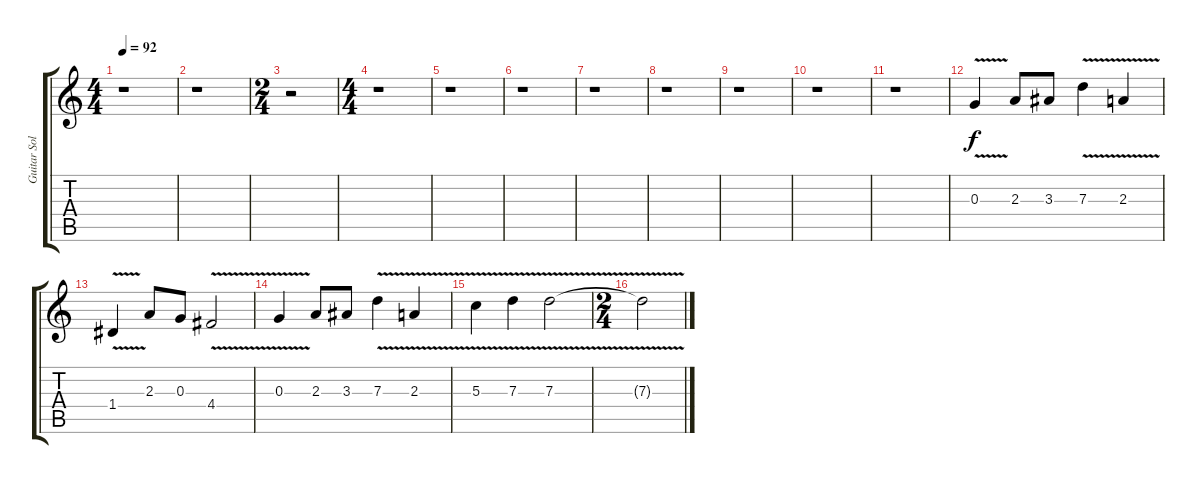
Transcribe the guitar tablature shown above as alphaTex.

\track ("Guitar Solo 1" "Guitar Sol") {instrument overdrivenguitar}
\staff {score tabs}
\tuning (E4 B3 G3 D3 A2 E2) {hide}
\ts (4 4)
\tempo 92
\clef g2
\ks c
r.1{dy f} |
r.1 |
\ts (2 4)
r.2 |
\ts (4 4)
r.1 |
r.1 |
r.1 |
r.1 |
r.1 |
r.1 |
r.1 |
r.1 |
0.3{v}.4 2.3.8 3.3.8 7.3{v}.4 2.3{v}.4 |
1.4{v}.4 2.3.8 0.3.8 4.4{v}.2 |
0.3{v}.4 2.3.8 3.3.8 7.3{v}.4 2.3{v}.4 |
5.3{v}.4 7.3{v}.4 7.3{v}.2 |
\ts (2 4)
7.3{t}.2
